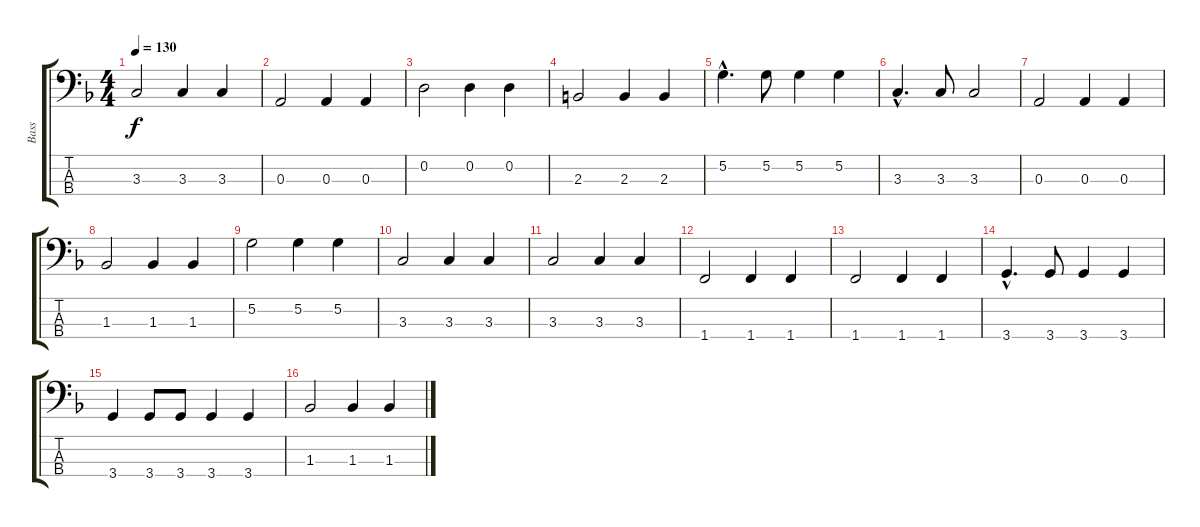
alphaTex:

\track ("Bass" "Bass") {instrument electricbassfinger}
\staff {score tabs}
\tuning (G2 D2 A1 E1) {hide}
\ts (4 4)
\tempo 130
\clef f4
\ks f
3.3.2{dy f} 3.3.4 3.3.4 |
0.3.2 0.3.4 0.3.4 |
0.2.2 0.2.4 0.2.4 |
2.3.2 2.3.4 2.3.4 |
5.2{hac}.4{d} 5.2.8 5.2.4 5.2.4 |
3.3{hac}.4{d} 3.3.8 3.3.2 |
0.3.2 0.3.4 0.3.4 |
1.3.2 1.3.4 1.3.4 |
5.2.2 5.2.4 5.2.4 |
3.3.2 3.3.4 3.3.4 |
3.3.2 3.3.4 3.3.4 |
1.4.2 1.4.4 1.4.4 |
1.4.2 1.4.4 1.4.4 |
3.4{hac}.4{d} 3.4.8 3.4.4 3.4.4 |
3.4.4 3.4.8 3.4.8 3.4.4 3.4.4 |
1.3.2 1.3.4 1.3.4
